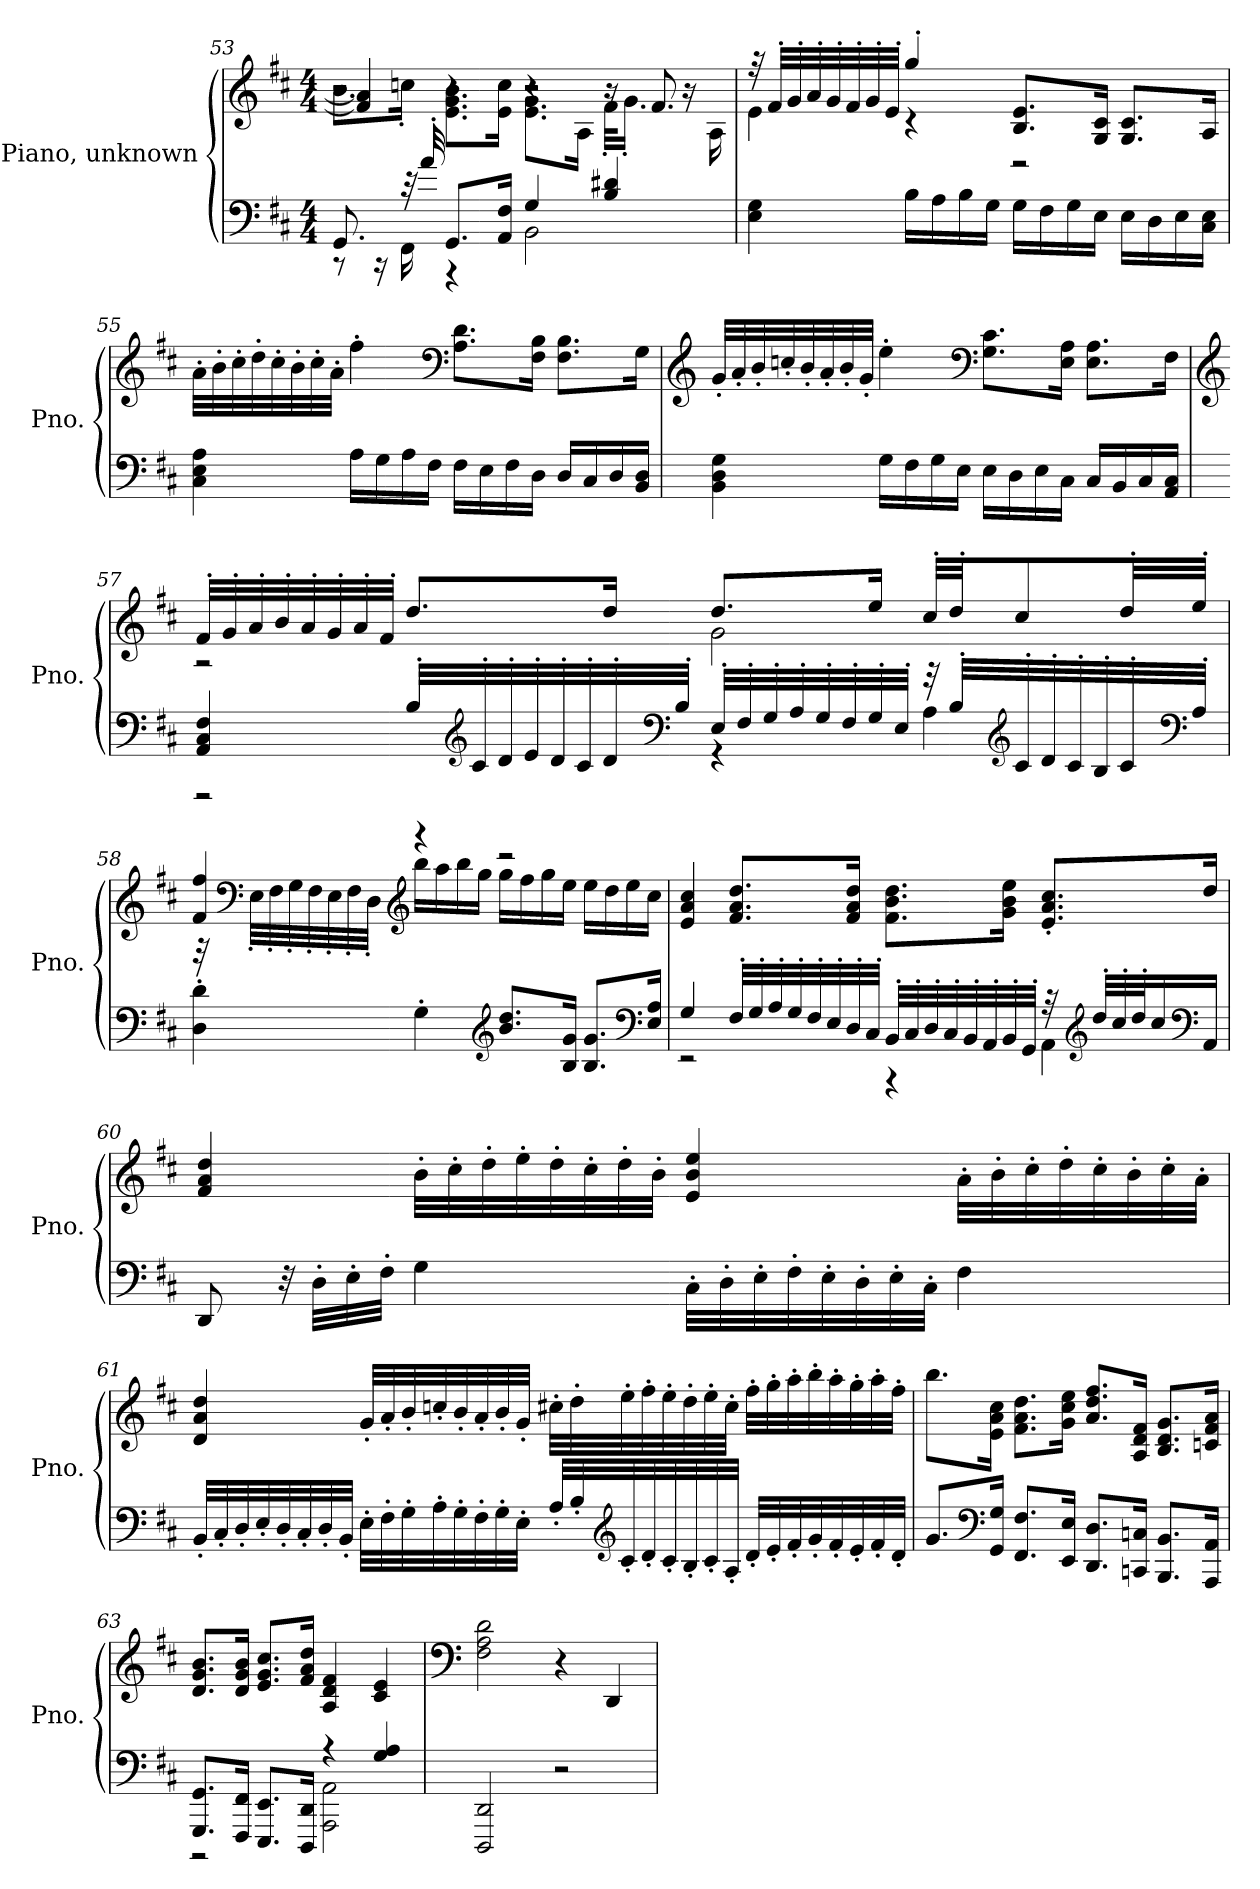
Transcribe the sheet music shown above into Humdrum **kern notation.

**kern	**kern
*part1	*part1
*staff2	*staff1
*I"Piano, unknown	*
*I'Pno.	*
!!LO:LB:g=z
*clefF4	*clefG2
*k[f#c#]	*k[f#c#]
*M4/4	*M4/4
=53	=53
*^	*^
*	*	*	*^
8.GG/	8r	2r	8.b\L	4f#/] 4a/]
.	16r	.	.	.
32r	16FF#\	.	16ccn'\Jk	.
32a'/	.	.	.	.
8.GG/L	4r	.	8.e\ 8.g\ 8.b\L	4r
16AA/ 16F#/Jk	.	.	16e\ 16cc\Jk	.
4G/	2BB\	4r	8.e\ 8.g\L	2r
.	.	.	16A\Jk	.
4B/ 4d#X/	.	16r	32f#'\KLL	.
.	.	.	16.g'\JJ	.
.	.	8.f#/	.	.
.	.	.	16r	.
.	.	.	16A\	.
*v	*v	*	*	*
*	*	*v	*v
=54	=54	=54
4E\ 4G\	32r	4e\
.	32f#'/LLL	.
.	32g'/	.
.	32a'/	.
.	32g'/	.
.	32f#'/	.
.	32g'/	.
.	32e'/JJJ	.
16B\LL	4gg'/	4r
16A\	.	.
16B\	.	.
16G\JJ	.	.
16G\LL	8.B/ 8.e/L	2r
16F#\	.	.
16G\	.	.
16E\JJ	16G/ 16c#/Jk	.
16E\LL	8.G/ 8.c#/L	.
16D\	.	.
16E\	.	.
16C#\ 16E\JJ	16A/Jk	.
*	*v	*v
!!LO:LB:g=z
=55	=55
4C#\ 4E\ 4A\	32a'\LLL
.	32b'\
.	32cc#'\
.	32dd'\
.	32cc#'\
.	32b'\
.	32cc#'\
.	32a'\JJJ
16A\LL	4ff#'\
16G\	.
16A\	.
16F#\JJ	.
*	*clefF4
16F#\LL	8.A\ 8.d\L
16E\	.
16F#\	.
16D\JJ	16F#\ 16B\Jk
16D/LL	8.F#\ 8.B\L
16C#/	.
16D/	.
16BB/ 16D/JJ	16G\Jk
=56	=56
*	*clefG2
4BB\ 4D\ 4G\	32g'/LLL
.	32a'/
.	32b'/
.	32ccn'/
.	32b'/
.	32a'/
.	32b'/
.	32g'/JJJ
16G\LL	4ee'\
16F#\	.
16G\	.
16E\JJ	.
*	*clefF4
16E\LL	8.G\ 8.c#\L
16D\	.
16E\	.
16C#\JJ	16E\ 16A\Jk
16C#/LL	8.E\ 8.A\L
16BB/	.
16C#/	.
16AA/ 16C#/JJ	16F#\Jk
!!LO:LB:g=z
=57	=57
*	*clefG2
*^	*^
4AA/ 4C#/ 4F#/	2r	32f#'/LLL	2r
.	.	32g'/	.
.	.	32a'/	.
.	.	32b'/	.
.	.	32a'/	.
.	.	32g'/	.
.	.	32a'/	.
.	.	32f#'/JJJ	.
32B'/LLL	.	8.dd/L	.
*clefG2	*	*	*
32c#'/	.	.	.
32d'/	.	.	.
32e'/	.	.	.
32d'/	.	.	.
32c#'/	.	.	.
32d'/	.	16dd/Jk	.
*clefF4	*	*	*
32B'/JJJ	.	.	.
32E'/LLL	4r	8.dd/L	2g\
32F#'/	.	.	.
32G'/	.	.	.
32A'/	.	.	.
32G'/	.	.	.
32F#'/	.	.	.
32G'/	.	16ee/Jk	.
32E'/JJJ	.	.	.
32r	4A\	32cc#'/LLL	.
32B'/LLL	.	32dd'/JJ	.
*clefG2	*	*	*
32c#'/	.	8cc#/	.
32d'/	.	.	.
32c#'/	.	.	.
32B'/	.	.	.
32c#'/	.	32dd'/LL	.
*clefF4	*	*	*
32A'/JJJ	.	32ee'/JJJ	.
*v	*v	*	*
!!LO:LB:g=z	!!
=58	=58	=58
4D\' 4d\'	4f#/ 4ff#/	32r
*	*clefF4	*
.	.	32E'\LLL
.	.	32F#'\
.	.	32G'\
.	.	32F#'\
.	.	32E'\
.	.	32F#'\
.	.	32D'\JJJ
*	*clefG2	*
4G'\	4r	16bb\LL
.	.	16aa\
.	.	16bb\
.	.	16gg\JJ
*clefG2	*	*
8.b/ 8.dd/L	2r	16gg\LL
.	.	16ff#\
.	.	16gg\
16B/ 16g/Jk	.	16ee\JJ
8.B/ 8.g/L	.	16ee\LL
.	.	16dd\
.	.	16ee\
*clefF4	*	*
16E/ 16A/Jk	.	16cc#\JJ
*	*v	*v
!!LO:PB:g=z
=59	=59
*^	*
4G/	2r	4e/ 4a/ 4cc#/
32F#'/LLL	.	8.f#/ 8.a/ 8.dd/L
32G'/	.	.
32A'/	.	.
32G'/	.	.
32F#'/	.	.
32E'/	.	.
32D'/	.	16f#/ 16a/ 16dd/Jk
32C#'/JJJ	.	.
32BB'/LLL	4r	8.f#\ 8.b\ 8.dd\L
32C#'/	.	.
32D'/	.	.
32C#'/	.	.
32BB'/	.	.
32AA'/	.	.
32BB'/	.	16g\ 16b\ 16ee\Jk
32GG'/JJJ	.	.
32r	4AA\	8.e/' 8.a/' 8.cc#/'L
*clefG2	*	*
32dd'/LLL	.	.
32cc#'/	.	.
32dd'/J	.	.
16cc#/	.	.
*clefF4	*	*
16AA/JJ	.	16dd/Jk
*v	*v	*
!!LO:LB:g=z
=60	=60
8DD/	4f#/ 4a/ 4dd/
32r	.
32D'\LLL	.
32E'\	.
32F#'\JJJ	.
4G\	32b'\LLL
.	32cc#'\
.	32dd'\
.	32ee'\
.	32dd'\
.	32cc#'\
.	32dd'\
.	32b'\JJJ
32C#'\LLL	4e/ 4b/ 4ee/
32D'\	.
32E'\	.
32F#'\	.
32E'\	.
32D'\	.
32E'\	.
32C#'\JJJ	.
4F#\	32a'\LLL
.	32b'\
.	32cc#'\
.	32dd'\
.	32cc#'\
.	32b'\
.	32cc#'\
.	32a'\JJJ
!!LO:LB:g=z
=61	=61
32BB'/LLL	4d/ 4a/ 4dd/
32C#'/	.
32D'/	.
32E'/	.
32D'/	.
32C#'/	.
32D'/	.
32BB'/JJJ	.
32E'\LLL	32g'/LLL
32F#'\	32a'/
32G'\	32b'/
32A'\	32ccn'/
32G'\	32b'/
32F#'\	32a'/
32G'\	32b'/
32E'\JJJ	32g'/JJJ
32A'/LLL	32cc#X'\LLL
32B'/	32dd'\
*clefG2	*
32c#'/	32ee'\
32d'/	32ff#'\
32c#'/	32ee'\
32B'/	32dd'\
32c#'/	32ee'\
32A'/JJJ	32cc#'\JJJ
32d'/LLL	32ff#'\LLL
32e'/	32gg'\
32f#'/	32aa'\
32g'/	32bb'\
32f#'/	32aa'\
32e'/	32gg'\
32f#'/	32aa'\
32d'/JJJ	32ff#'\JJJ
!!LO:LB:g=z
=62	=62
8.g/L	8.bb\L
*clefF4	*
16GG/ 16G/Jk	16e\ 16a\ 16cc#\Jk
8.FF#/ 8.F#/L	8.f#\ 8.a\ 8.dd\L
16EE/ 16E/Jk	16g\ 16cc#\ 16ee\Jk
8.DD/ 8.D/L	8.a/ 8.dd/ 8.ff#/L
16CCn/ 16Cn/Jk	16A/ 16d/ 16f#/Jk
8.BBB/ 8.BB/L	8.B/ 8.d/ 8.g/L
16AAA/ 16AA/Jk	16cn/ 16f#/ 16a/Jk
=63	=63
*^	*
8.GGG/ 8.GG/L	2r	8.d/ 8.g/ 8.b/L
16FFF#/ 16FF#/Jk	.	16d/ 16g/ 16b/Jk
8.EEE/ 8.EE/L	.	8.e/ 8.g/ 8.cc#/L
16DDD/ 16DD/Jk	.	16f#/ 16a/ 16dd/Jk
4r	2AAA\ 2AA\	4A/ 4d/ 4f#/
4G/ 4A/	.	4c#/ 4e/
*v	*v	*
=64	=64
*	*clefF4
2DDD/ 2DD/	2F#\ 2A\ 2d\
2r	4r
.	4DD/
=	=
*-	*-
